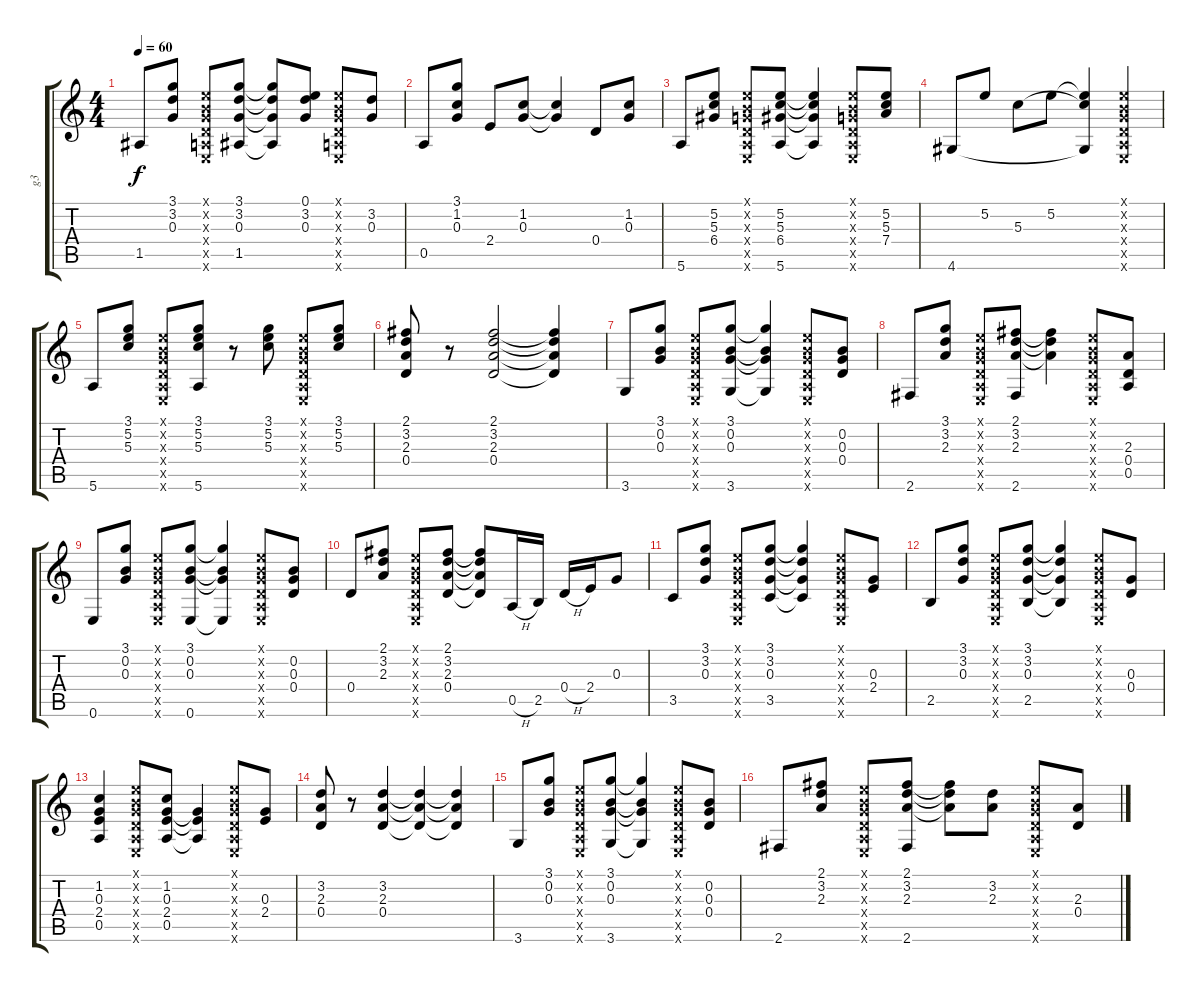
\track ("g3" "g3") {instrument acousticguitarnylon}
\staff {score tabs}
\tuning (E4 B3 G3 D3 A2 E2) {hide}
\ts (4 4)
\tempo 60
\clef g2
\ks c
1.5.8{dy f} (3.1 3.2 0.3).8 (0.1{x} 0.2{x} 0.3{x} 0.4{x} 0.5{x} 0.6{x}).8 (3.1 3.2 0.3 1.5).8 (3.1{t} 3.2{t} 0.3{t} 1.5{t}).8 (0.1 3.2 0.3).8 (0.1{x} 0.2{x} 0.3{x} 0.4{x} 0.5{x} 0.6{x}).8 (3.2 0.3).8 |
0.5.8 (3.1 1.2 0.3).8 2.4.8 (1.2 0.3).8 (1.2{t} 0.3{t}).4 0.4.8 (1.2 0.3).8 |
5.6.8 (5.2 5.3 6.4).8 (0.1{x} 0.2{x} 0.3{x} 0.4{x} 0.5{x} 0.6{x}).8 (5.2 5.3 6.4 5.6).8 (5.2{t} 5.3{t} 6.4{t} 5.6{t}).4 (0.1{x} 0.2{x} 0.3{x} 0.4{x} 0.5{x} 0.6{x}).8 (5.2 5.3 7.4).8 |
4.6.8 5.2.8 5.3.8 5.2.8 (5.2{t} 5.3{t} 4.6{t}).4 (0.1{x} 0.2{x} 0.3{x} 0.4{x} 0.5{x} 0.6{x}).4 |
5.6.8 (3.1 5.2 5.3).8 (0.1{x} 0.2{x} 0.3{x} 0.4{x} 0.5{x} 0.6{x}).8 (3.1 5.2 5.3 5.6).8 r.8 (3.1 5.2 5.3).8 (0.1{x} 0.2{x} 0.3{x} 0.4{x} 0.5{x} 0.6{x}).8 (3.1 5.2 5.3).8 |
(2.1 3.2 2.3 0.4).8 r.8 (2.1 3.2 2.3 0.4).2 (2.1{t} 3.2{t} 2.3{t} 0.4{t}).4 |
3.6.8 (3.1 0.2 0.3).8 (0.1{x} 0.2{x} 0.3{x} 0.4{x} 0.5{x} 0.6{x}).8 (3.1 0.2 0.3 3.6).8 (3.1{t} 0.2{t} 0.3{t} 3.6{t}).4 (0.1{x} 0.2{x} 0.3{x} 0.4{x} 0.5{x} 0.6{x}).8 (0.2 0.3 0.4).8 |
2.6.8 (3.1 3.2 2.3).8 (0.1{x} 0.2{x} 0.3{x} 0.4{x} 0.5{x} 0.6{x}).8 (2.1 3.2 2.3 2.6).8 (2.1{t} 3.2{t} 2.3{t}).4 (0.1{x} 0.2{x} 0.3{x} 0.4{x} 0.5{x} 0.6{x}).8 (2.3 0.4 0.5).8 |
0.6.8 (3.1 0.2 0.3).8 (0.1{x} 0.2{x} 0.3{x} 0.4{x} 0.5{x} 0.6{x}).8 (3.1 0.2 0.3 0.6).8 (3.1{t} 0.2{t} 0.3{t} 0.6{t}).4 (0.1{x} 0.2{x} 0.3{x} 0.4{x} 0.5{x} 0.6{x}).8 (0.2 0.3 0.4).8 |
0.4.8 (2.1 3.2 2.3).8 (0.1{x} 0.2{x} 0.3{x} 0.4{x} 0.5{x} 0.6{x}).8 (2.1 3.2 2.3 0.4).8 (2.1{t} 3.2{t} 2.3{t} 0.4{t}).8 0.5{h}.16 2.5.16 0.4{h}.16 2.4.16 0.3.8 |
3.5.8 (3.1 3.2 0.3).8 (0.1{x} 0.2{x} 0.3{x} 0.4{x} 0.5{x} 0.6{x}).8 (3.1 3.2 0.3 3.5).8 (3.1{t} 3.2{t} 0.3{t} 3.5{t}).4 (0.1{x} 0.2{x} 0.3{x} 0.4{x} 0.5{x} 0.6{x}).8 (0.3 2.4).8 |
2.5.8 (3.1 3.2 0.3).8 (0.1{x} 0.2{x} 0.3{x} 0.4{x} 0.5{x} 0.6{x}).8 (3.1 3.2 0.3 2.5).8 (3.1{t} 3.2{t} 0.3{t} 2.5{t}).4 (0.1{x} 0.2{x} 0.3{x} 0.4{x} 0.5{x} 0.6{x}).8 (0.3 0.4).8 |
(1.2 0.3 2.4 0.5).4 (0.1{x} 0.2{x} 0.3{x} 0.4{x} 0.5{x} 0.6{x}).8 (1.2 0.3 2.4 0.5).8 (0.3{t} 2.4{t} 0.5{t}).4 (0.1{x} 0.2{x} 0.3{x} 0.4{x} 0.5{x} 0.6{x}).8 (0.3 2.4).8 |
(3.2 2.3 0.4).8 r.8 (3.2 2.3 0.4).4 (3.2{t} 2.3{t} 0.4{t}).4 (3.2{t} 2.3{t} 0.4{t}).4 |
3.6.8 (3.1 0.2 0.3).8 (0.1{x} 0.2{x} 0.3{x} 0.4{x} 0.5{x} 0.6{x}).8 (3.1 0.2 0.3 3.6).8 (3.1{t} 0.2{t} 0.3{t} 3.6{t}).4 (0.1{x} 0.2{x} 0.3{x} 0.4{x} 0.5{x} 0.6{x}).8 (0.2 0.3 0.4).8 |
2.6.8 (2.1 3.2 2.3).8 (0.1{x} 0.2{x} 0.3{x} 0.4{x} 0.5{x} 0.6{x}).8 (2.1 3.2 2.3 2.6).8 (2.1{t} 3.2{t} 2.3{t}).8 (3.2 2.3).8 (0.1{x} 0.2{x} 0.3{x} 0.4{x} 0.5{x} 0.6{x}).8 (2.3 0.4).8
